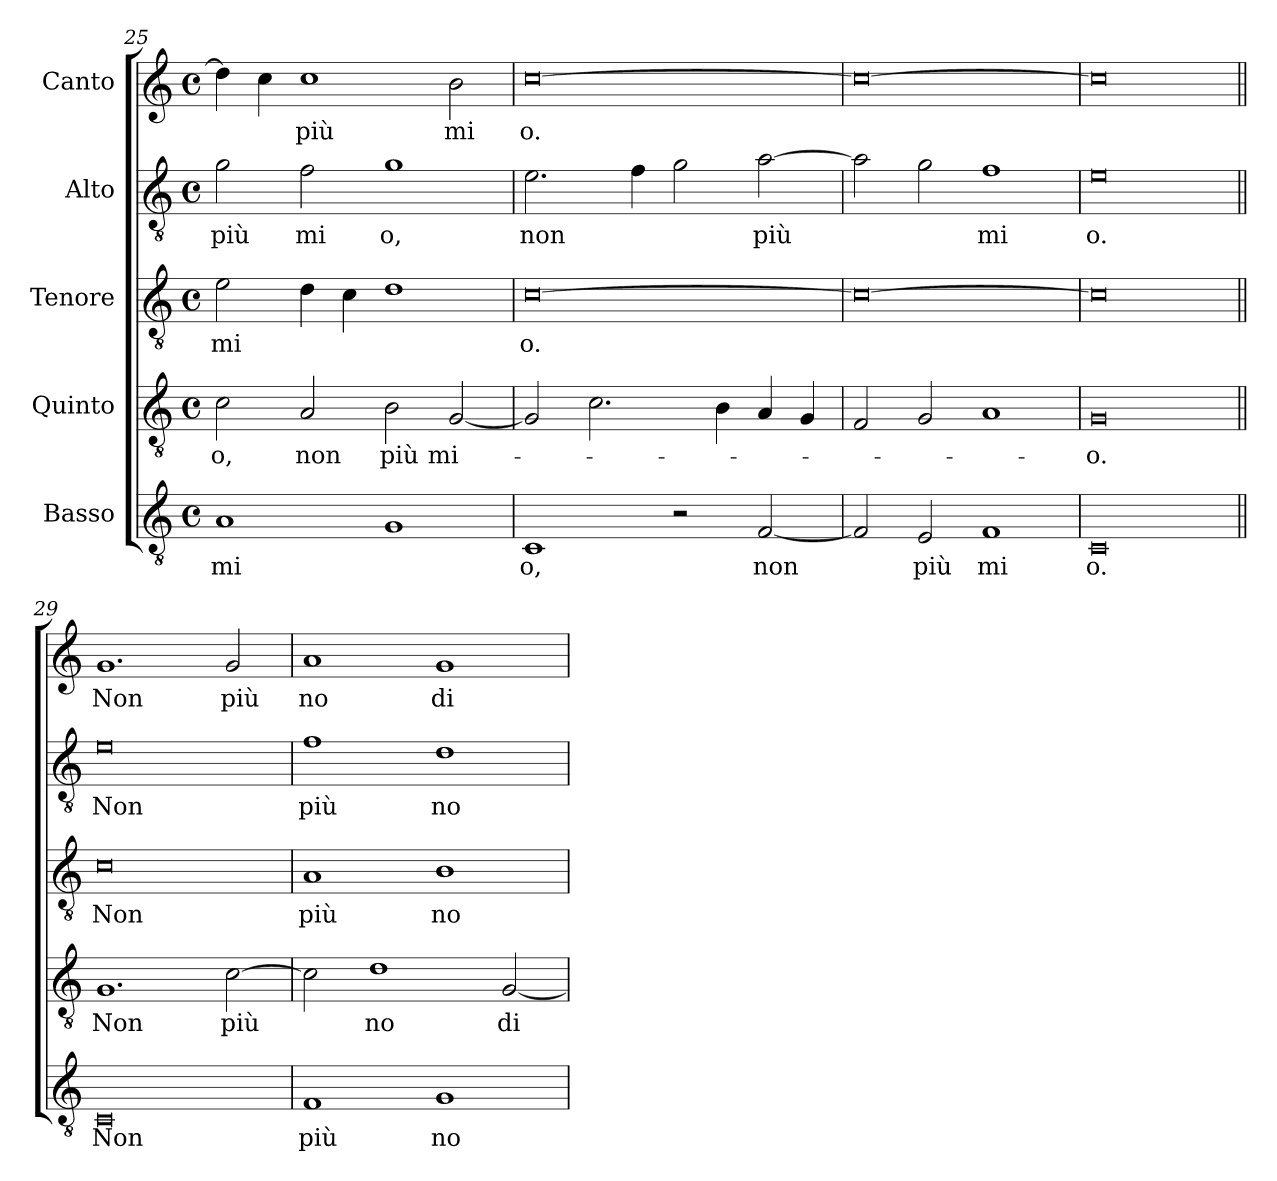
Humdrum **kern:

**kern	**text	**kern	**text	**kern	**text	**kern	**text	**kern	**text
*part5	*part5	*part4	*part4	*part3	*part3	*part2	*part2	*part1	*part1
*staff5	*staff5	*staff4	*staff4	*staff3	*staff3	*staff2	*staff2	*staff1	*staff1
*I"Basso	*	*I"Quinto	*	*I"Tenore	*	*I"Alto	*	*I"Canto	*
*clefGv2	*	*clefGv2	*	*clefGv2	*	*clefGv2	*	*clefG2	*
*M4/4	*	*M4/4	*	*M4/4	*	*M4/4	*	*M4/4	*
*met(c)	*	*met(c)	*	*met(c)	*	*met(c)	*	*met(c)	*
=25	=25	=25	=25	=25	=25	=25	=25	=25	=25
!	!LO:LY:b	!	!LO:LY:b	!	!LO:LY:b	!	!LO:LY:b	!	!
1A	mi	2c\	-o,	2e\	mi	2g\	più	4dd\]	.
.	.	.	.	.	.	.	.	4cc\	.
!	!	!	!LO:LY:b	!	!	!	!LO:LY:b	!	!LO:LY:b
.	.	2A/	non	4d\	.	2f\	mi	1cc	più
.	.	.	.	4c\	.	.	.	.	.
!	!	!	!LO:LY:b	!	!	!	!LO:LY:b	!	!
1G	.	2B\	più	1d	.	1g	o,	.	.
!	!	!	!LO:LY:b	!	!	!	!	!	!LO:LY:b
.	.	[2G/	mi-	.	.	.	.	2b\	mi
!!LO:LB:g=z
=26	=26	=26	=26	=26	=26	=26	=26	=26	=26
!	!LO:LY:b	!	!	!	!LO:LY:b	!	!LO:LY:b	!	!LO:LY:b
1C	o,	2G/]	.	[0c	o.	2.e\	non	[0cc	o.
.	.	2.c\	.	.	.	.	.	.	.
.	.	.	.	.	.	4f\	.	.	.
2r	.	.	.	.	.	2g\	.	.	.
.	.	4B\	.	.	.	.	.	.	.
!	!LO:LY:b	!	!	!	!	!	!LO:LY:b	!	!
[2F/	non	4A/	.	.	.	[2a\	più	.	.
.	.	4G/	.	.	.	.	.	.	.
=27	=27	=27	=27	=27	=27	=27	=27	=27	=27
2F/]	.	2F/	.	0c_	.	2a\]	.	0cc_	.
!	!LO:LY:b	!	!	!	!	!	!	!	!
2E/	più	2G/	.	.	.	2g\	.	.	.
!	!LO:LY:b	!	!	!	!	!	!LO:LY:b	!	!
1F	mi	1A	.	.	.	1f	mi	.	.
=28	=28	=28	=28	=28	=28	=28	=28	=28	=28
!	!LO:LY:b	!	!LO:LY:b	!	!	!	!LO:LY:b	!	!
0C	o.	0G	-o.	0c]	.	0e	o.	0cc]	.
=29||	=29||	=29||	=29||	=29||	=29||	=29||	=29||	=29||	=29||
!	!LO:LY:b	!	!LO:LY:b	!	!LO:LY:b	!	!LO:LY:b	!	!LO:LY:b
0C	Non	1.G	Non	0c	Non	0e	Non	1.g	Non
!	!	!	!LO:LY:b	!	!	!	!	!	!LO:LY:b
.	.	[2c\	più	.	.	.	.	2g/	più
=30	=30	=30	=30	=30	=30	=30	=30	=30	=30
!	!LO:LY:b	!	!	!	!LO:LY:b	!	!LO:LY:b	!	!LO:LY:b
1F	più	2c\]	.	1A	più	1f	più	1a	no
!	!	!	!LO:LY:b	!	!	!	!	!	!
.	.	1d	no	.	.	.	.	.	.
!	!LO:LY:b	!	!	!	!LO:LY:b	!	!LO:LY:b	!	!LO:LY:b
1G	no	.	.	1B	no	1d	no	1g	di
!	!	!	!LO:LY:b	!	!	!	!	!	!
.	.	[2G/	di	.	.	.	.	.	.
=	=	=	=	=	=	=	=	=	=
*-	*-	*-	*-	*-	*-	*-	*-	*-	*-
